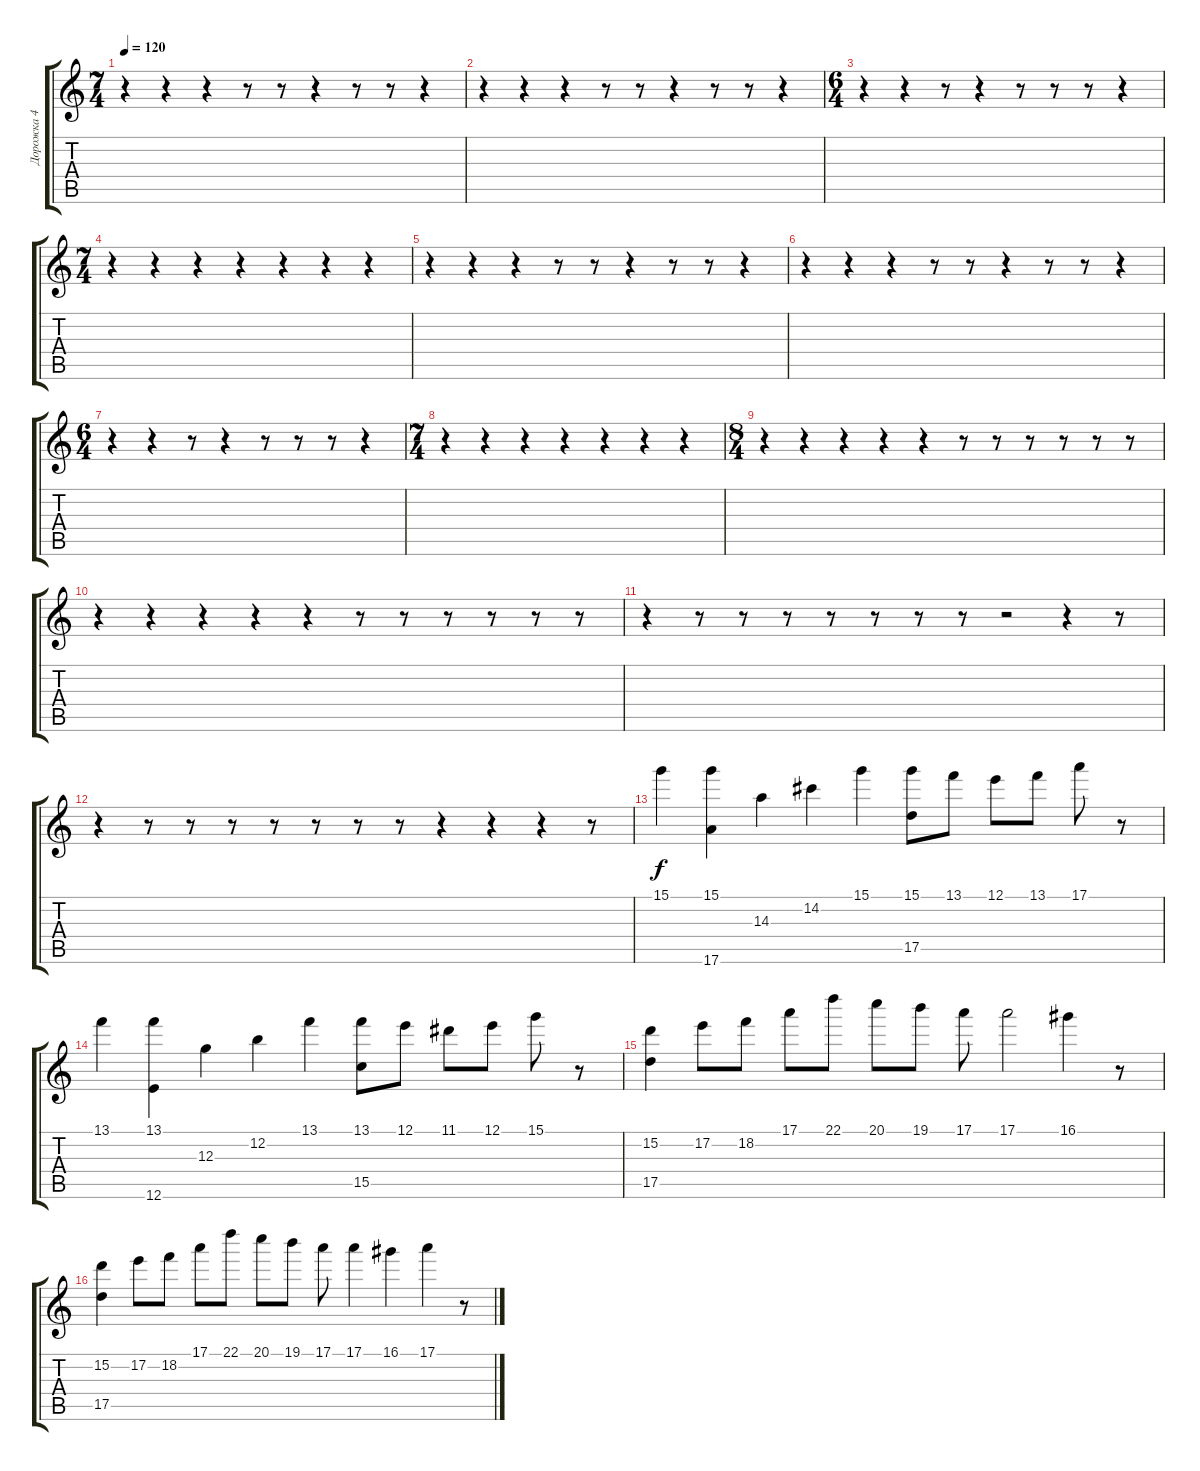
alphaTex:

\track ("Дорожка 4" "Дорожка 4") {instrument electricguitarmuted}
\staff {score tabs}
\tuning (E4 B3 G3 D3 A2 E2) {hide}
\ts (7 4)
\tempo 120
\clef g2
\ks c
r.4{dy f} r.4 r.4 r.8 r.8 r.4 r.8 r.8 r.4 |
r.4 r.4 r.4 r.8 r.8 r.4 r.8 r.8 r.4 |
\ts (6 4)
r.4 r.4 r.8 r.4 r.8 r.8 r.8 r.4 |
\ts (7 4)
r.4 r.4 r.4 r.4 r.4 r.4 r.4 |
r.4 r.4 r.4 r.8 r.8 r.4 r.8 r.8 r.4 |
r.4 r.4 r.4 r.8 r.8 r.4 r.8 r.8 r.4 |
\ts (6 4)
r.4 r.4 r.8 r.4 r.8 r.8 r.8 r.4 |
\ts (7 4)
r.4 r.4 r.4 r.4 r.4 r.4 r.4 |
\ts (8 4)
r.4 r.4 r.4 r.4 r.4 r.8 r.8 r.8 r.8 r.8 r.8 |
r.4 r.4 r.4 r.4 r.4 r.8 r.8 r.8 r.8 r.8 r.8 |
r.4 r.8 r.8 r.8 r.8 r.8 r.8 r.8 r.2 r.4 r.8 |
r.4 r.8 r.8 r.8 r.8 r.8 r.8 r.8 r.4 r.4 r.4 r.8 |
15.1.4 (15.1 17.6).4 14.3.4 14.2.4 15.1.4 (15.1 17.5).8 13.1.8 12.1.8 13.1.8 17.1.8 r.8 |
13.1.4 (13.1 12.6).4 12.3.4 12.2.4 13.1.4 (13.1 15.5).8 12.1.8 11.1.8 12.1.8 15.1.8 r.8 |
(15.2 17.5).4 17.2.8 18.2.8 17.1.8 22.1.8 20.1.8 19.1.8 17.1.8 17.1.2 16.1.4 r.8 |
(15.2 17.5).4 17.2.8 18.2.8 17.1.8 22.1.8 20.1.8 19.1.8 17.1.8 17.1.4 16.1.4 17.1.4 r.8
